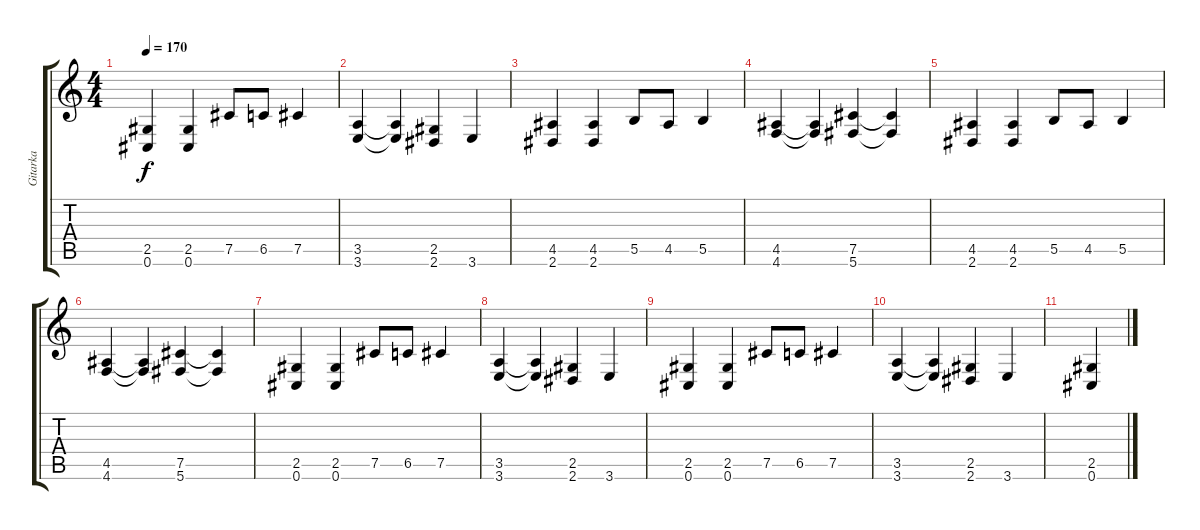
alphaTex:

\track ("Gitarka" "Gitarka") {instrument distortionguitar}
\staff {score tabs}
\tuning (Db4 Ab3 E3 B2 Gb2 Db2) {hide}
\ts (4 4)
\tempo 170
\clef g2
\ks c
(2.5 0.6).4{dy f} (2.5 0.6).4 7.5.8 6.5.8 7.5.4 |
(3.5 3.6).4 (3.5{t} 3.6{t}).4 (2.5 2.6).4 3.6.4 |
(4.5 2.6).4 (4.5 2.6).4 5.5.8 4.5.8 5.5.4 |
(4.5 4.6).4 (4.5{t} 4.6{t}).4 (7.5 5.6).4 (7.5{t} 5.6{t}).4 |
(4.5 2.6).4 (4.5 2.6).4 5.5.8 4.5.8 5.5.4 |
(4.5 4.6).4 (4.5{t} 4.6{t}).4 (7.5 5.6).4 (7.5{t} 5.6{t}).4 |
(2.5 0.6).4 (2.5 0.6).4 7.5.8 6.5.8 7.5.4 |
(3.5 3.6).4 (3.5{t} 3.6{t}).4 (2.5 2.6).4 3.6.4 |
(2.5 0.6).4 (2.5 0.6).4 7.5.8 6.5.8 7.5.4 |
(3.5 3.6).4 (3.5{t} 3.6{t}).4 (2.5 2.6).4 3.6.4 |
(2.5 0.6).4
